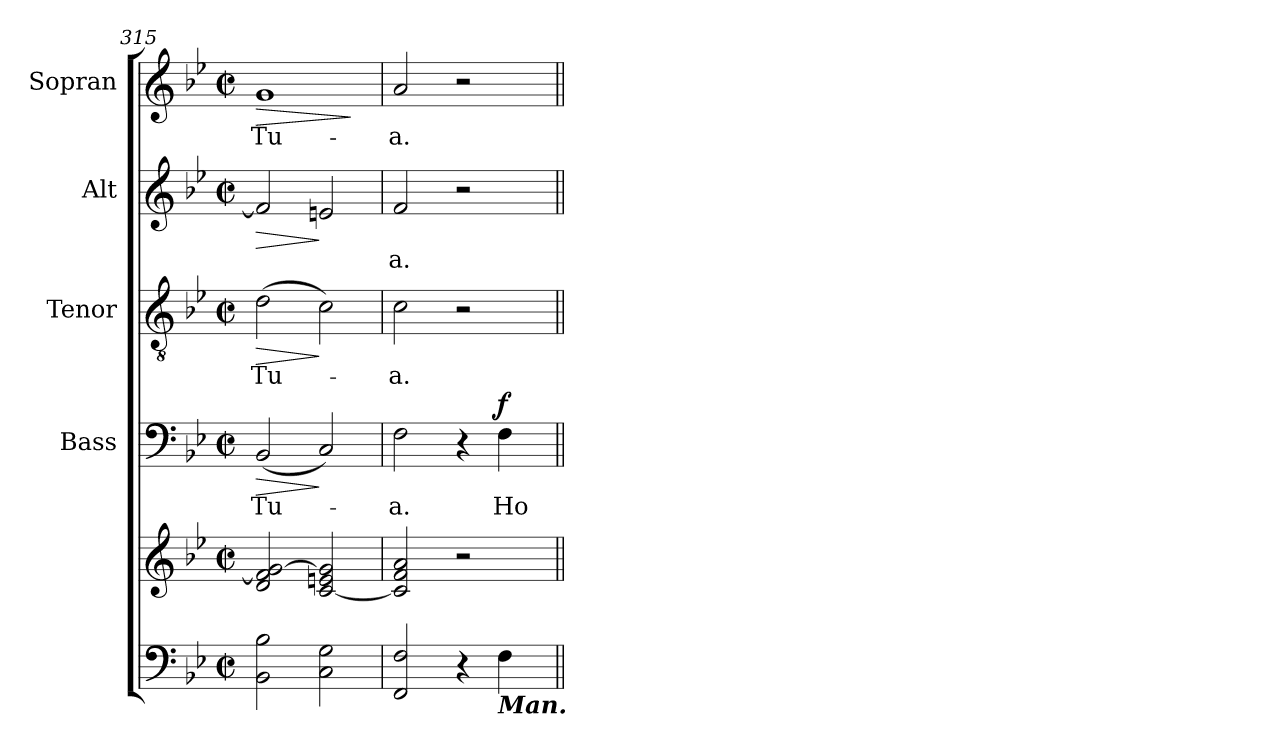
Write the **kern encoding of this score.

**kern	**kern	**kern	**text	**dynam	**kern	**text	**dynam	**kern	**text	**dynam	**kern	**text	**dynam
*part5	*part5	*part4	*part4	*part4	*part3	*part3	*part3	*part2	*part2	*part2	*part1	*part1	*part1
*staff6	*staff5	*staff4	*staff4	*staff4	*staff3	*staff3	*staff3	*staff2	*staff2	*staff2	*staff1	*staff1	*staff1
*	*	*I"Bass	*	*	*I"Tenor	*	*	*I"Alt	*	*	*I"Sopran	*	*
*	*	*I'B.	*	*	*I'T.	*	*	*I'A.	*	*	*I'S.	*	*
*clefF4	*clefG2	*clefF4	*	*	*clefGv2	*	*	*clefG2	*	*	*clefG2	*	*
*k[b-e-]	*k[b-e-]	*k[b-e-]	*	*	*k[b-e-]	*	*	*k[b-e-]	*	*	*k[b-e-]	*	*
*B-:	*B-:	*B-:	*	*	*B-:	*	*	*B-:	*	*	*B-:	*	*
*M2/2	*M2/2	*M2/2	*	*	*M2/2	*	*	*M2/2	*	*	*M2/2	*	*
*met(c|)	*met(c|)	*met(c|)	*	*	*met(c|)	*	*	*met(c|)	*	*	*met(c|)	*	*
=315	=315	=315	=315	=315	=315	=315	=315	=315	=315	=315	=315	=315	=315
!	!	!	!LO:LY:b	!LO:HP:b	!	!LO:LY:b	!LO:HP:b	!	!	!LO:HP:b	!	!LO:LY:b	!LO:HP:b
2BB-\ 2B-\	2d/ 2f/] [>2g/	(<2BB-/	Tu-	>	(>2d\	Tu-	>	2f/]	.	>	1g	Tu-	>
2C\ 2G\	[2c/ 2en/ 2g/]	2C/)	.	]	2c\)	.	]	2en/	.	]	.	.	.
.	.	.	.	.	.	.	.	.	.	.	.	.	]
!!LO:PB:g=z
=316	=316	=316	=316	=316	=316	=316	=316	=316	=316	=316	=316	=316	=316
!	!	!	!LO:LY:b	!	!	!LO:LY:b	!	!	!LO:LY:b	!	!	!LO:LY:b	!
2FF/ 2F/	2c/] 2f/ 2a/	2F\	-a.	.	2c\	-a.	.	2f/	-a.	.	2a/	-a.	.
4r	2r	4r	.	.	2r	.	.	2r	.	.	2r	.	.
!LO:TX:b:Bi:t=Man.	!	!	!	!	!	!	!	!	!	!	!	!	!
!	!	!	!LO:LY:b	!LO:DY:a	!	!	!	!	!	!	!	!	!
4F\	.	4F\	Ho-	f	.	.	.	.	.	.	.	.	.
=||	=||	=||	=||	=||	=||	=||	=||	=||	=||	=||	=||	=||	=||
*-	*-	*-	*-	*-	*-	*-	*-	*-	*-	*-	*-	*-	*-
